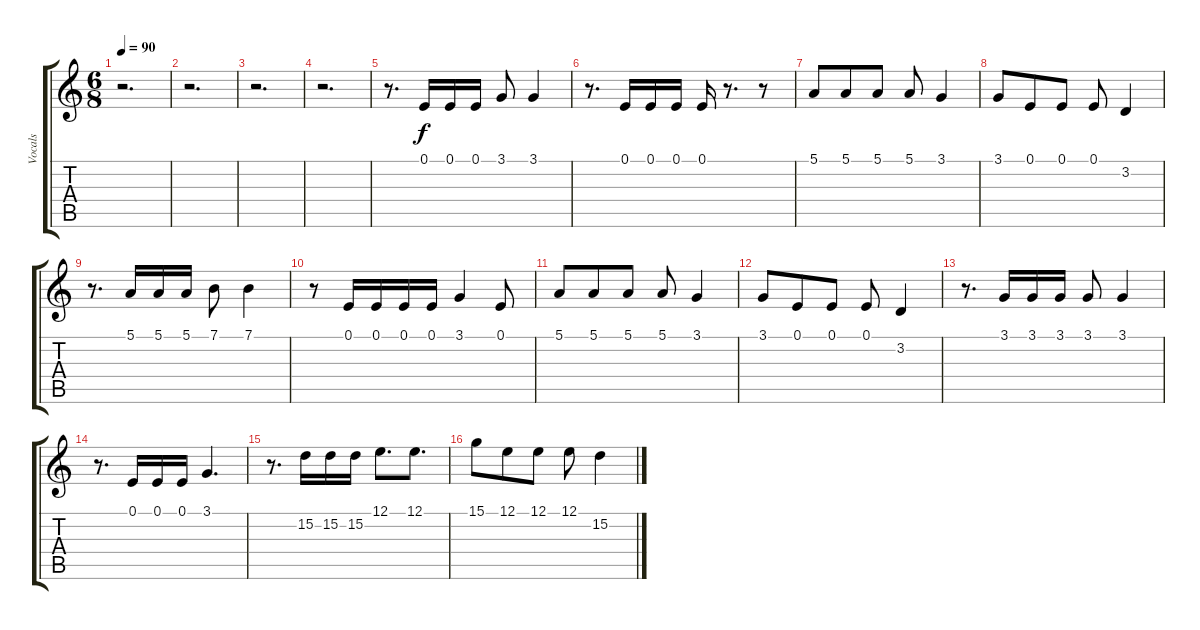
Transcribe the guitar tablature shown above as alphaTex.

\track ("Vocals" "Vocals") {instrument flute}
\staff {score tabs}
\tuning (E4 B3 G3 D3 A2 E2) {hide}
\ts (6 8)
\tempo 90
\clef g2
\ks c
r.2{d dy f} |
r.2{d} |
r.2{d} |
r.2{d} |
r.8{d} 0.1.16 0.1.16 0.1.16 3.1.8 3.1.4 |
r.8{d} 0.1.16 0.1.16 0.1.16 0.1.16 r.8{d} r.8 |
5.1.8 5.1.8 5.1.8 5.1.8 3.1.4 |
3.1.8 0.1.8 0.1.8 0.1.8 3.2.4 |
r.8{d} 5.1.16 5.1.16 5.1.16 7.1.8 7.1.4 |
r.8 0.1.16 0.1.16 0.1.16 0.1.16 3.1.4 0.1.8 |
5.1.8 5.1.8 5.1.8 5.1.8 3.1.4 |
3.1.8 0.1.8 0.1.8 0.1.8 3.2.4 |
r.8{d} 3.1.16 3.1.16 3.1.16 3.1.8 3.1.4 |
r.8{d} 0.1.16 0.1.16 0.1.16 3.1.4{d} |
r.8{d} 15.2.16 15.2.16 15.2.16 12.1.8{d} 12.1.8{d} |
15.1.8 12.1.8 12.1.8 12.1.8 15.2.4
